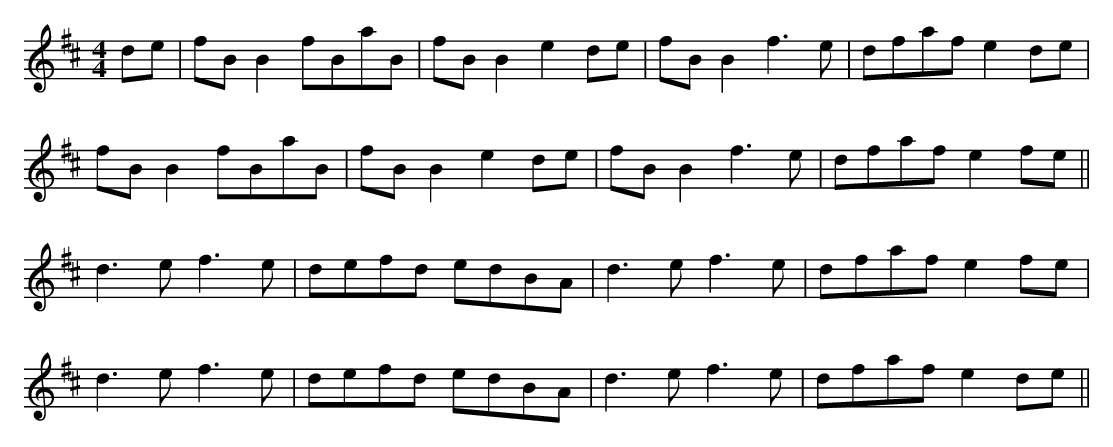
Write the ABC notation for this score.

X:1
M:4/4
K:Bmin
de|fB B2 fBaB|fB B2 e2 de|fB B2 f3e|dfaf e2 de|
fB B2 fBaB|fB B2 e2 de|fB B2 f3e|dfaf e2 fe||
d3e f3e|defd edBA|d3e f3e|dfaf e2 fe|
d3e f3e|defd edBA|d3e f3e|dfaf e2 de||
